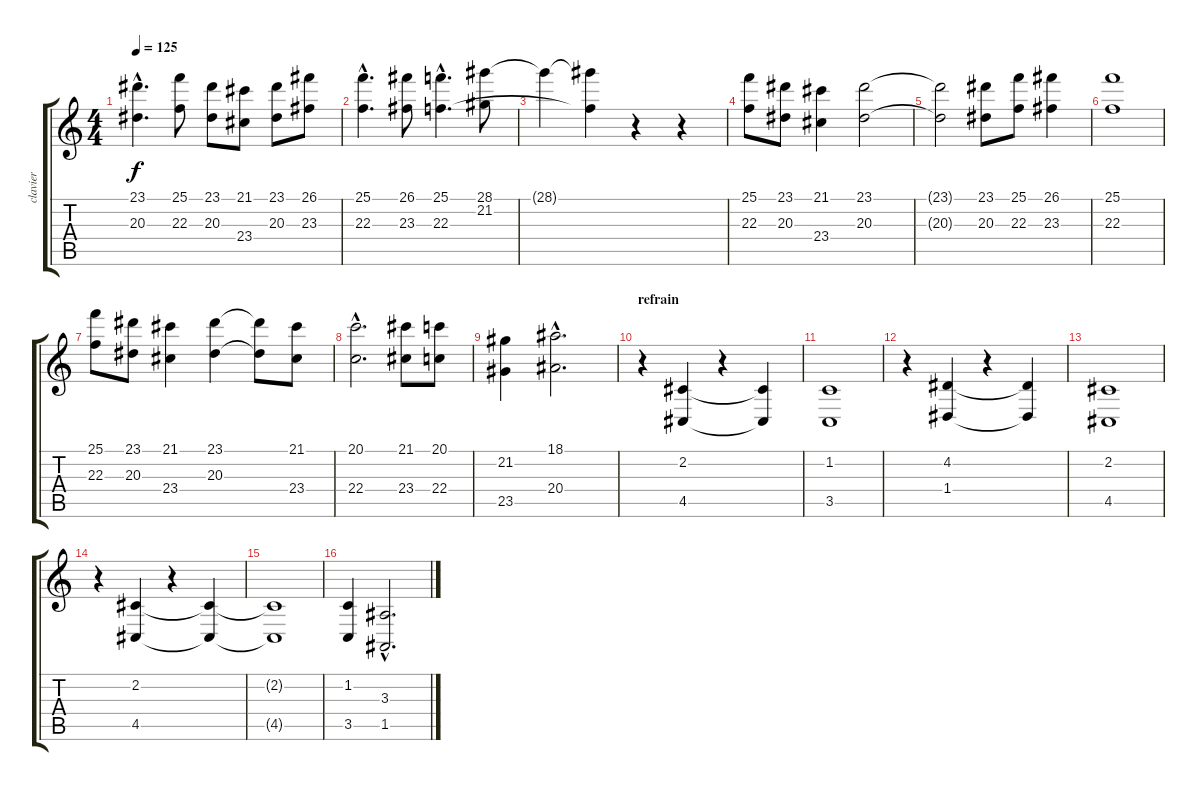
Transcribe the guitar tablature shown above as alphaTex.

\track ("clavier" "clavier") {instrument stringensemble1}
\staff {score tabs}
\tuning (E4 B3 G3 D3 A2 E2) {hide}
\ts (4 4)
\tempo 125
\clef g2
\ks c
(23.1{hac} 20.3{hac}).4{d dy f} (25.1 22.3).8 (23.1 20.3).8 (21.1 23.4).8 (23.1 20.3).8 (26.1 23.3).8 |
(25.1{hac} 22.3{hac}).4{d} (26.1 23.3).8 (25.1{hac} 22.3{hac}).4{d} (28.1 21.2).8{volume 3} |
28.1{t}.4 (28.1{t} 22.3{t}).4 r.4 r.4 |
(25.1 22.3).8{volume 10} (23.1 20.3).8 (21.1 23.4).4 (23.1 20.3).2 |
(23.1{t} 20.3{t}).2 (23.1 20.3).8 (25.1 22.3).8 (26.1 23.3).4 |
(25.1 22.3).1 |
(25.1 22.3).8 (23.1 20.3).8 (21.1 23.4).4 (23.1 20.3).4 (23.1{t} 20.3{t}).8 (21.1 23.4).8 |
(20.1{hac} 22.4{hac}).2{d} (21.1 23.4).8 (20.1 22.4).8 |
\section ("" "")
(21.2 23.5).4 (18.1{hac} 20.4{hac}).2{d} |
\section ("" "refrain")
r.4 (2.2 4.5).4{volume 12 instrument stringensemble2} r.4 (2.2{t} 4.5{t}).4 |
(1.2 3.5).1 |
r.4 (4.2 1.4).4 r.4 (4.2{t} 1.4{t}).4 |
(2.2 4.5).1 |
r.4 (2.2 4.5).4 r.4 (2.2{t} 4.5{t}).4 |
(2.2{t} 4.5{t}).1 |
(1.2 3.5).4 (3.3{hac} 1.5{hac}).2{d}
